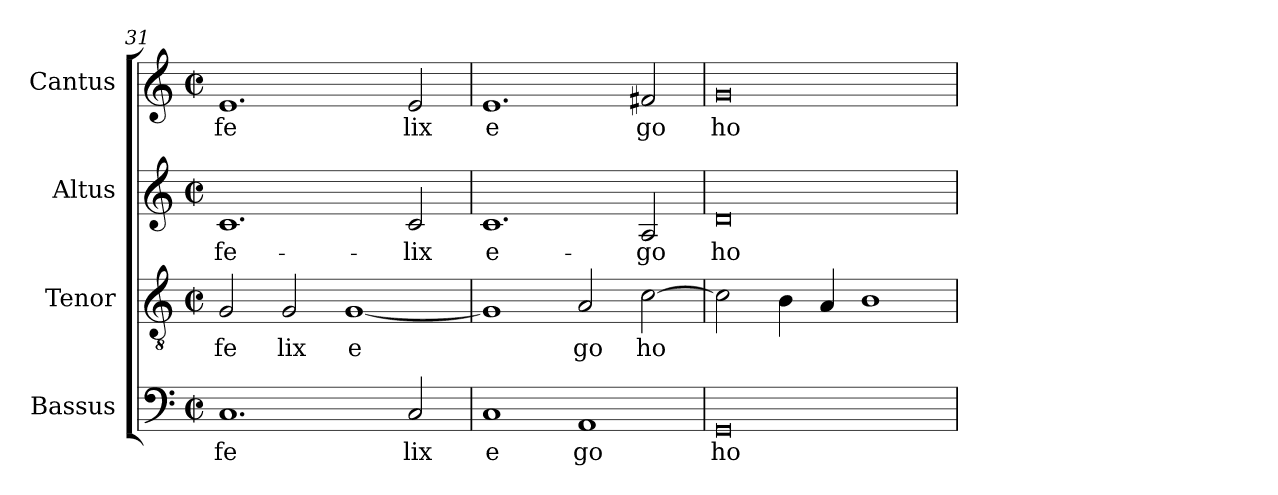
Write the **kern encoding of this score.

**kern	**text	**kern	**text	**kern	**text	**kern	**text
*part4	*part4	*part3	*part3	*part2	*part2	*part1	*part1
*staff4	*staff4	*staff3	*staff3	*staff2	*staff2	*staff1	*staff1
*I"Bassus	*	*I"Tenor	*	*I"Altus	*	*I"Cantus	*
*clefF4	*	*clefGv2	*	*clefG2	*	*clefG2	*
*M2/2	*	*M2/2	*	*M2/2	*	*M2/2	*
*met(c|)	*	*met(c|)	*	*met(c|)	*	*met(c|)	*
=31	=31	=31	=31	=31	=31	=31	=31
!	!LO:LY:b:cj	!	!LO:LY:b:cj	!	!LO:LY:b:cj	!	!LO:LY:b:cj
1.C	fe	2G/	fe	1.c	-fe-	1.e	fe
!	!	!	!LO:LY:b:cj	!	!	!	!
.	.	2G/	lix	.	.	.	.
!	!	!	!LO:LY:b:rj	!	!	!	!
.	.	[<1G	e	.	.	.	.
!	!LO:LY:b:cj	!	!	!	!LO:LY:b:cj	!	!LO:LY:b:cj
2C/	lix	.	.	2c/	-lix	2e/	lix
=32	=32	=32	=32	=32	=32	=32	=32
!	!LO:LY:b:cj	!	!	!	!LO:LY:b:cj	!	!LO:LY:b:cj
1C	e	1G]	.	1.c	e-	1.e	e
!	!LO:LY:b:cj	!	!LO:LY:b:cj	!	!	!	!
1AA	go	2A/	go	.	.	.	.
!	!	!	!LO:LY:b:cj	!	!LO:LY:b:cj	!	!LO:LY:b:cj
.	.	[>2c\	ho	2A/	-go	2f#X/	go
=33	=33	=33	=33	=33	=33	=33	=33
!	!LO:LY:b:cj	!	!	!	!LO:LY:b:cj	!	!LO:LY:b:cj
0GG	ho	2c\]	.	0d	ho-	0g	ho
.	.	4B\	.	.	.	.	.
.	.	4A/	.	.	.	.	.
.	.	1B	.	.	.	.	.
=	=	=	=	=	=	=	=
*-	*-	*-	*-	*-	*-	*-	*-
